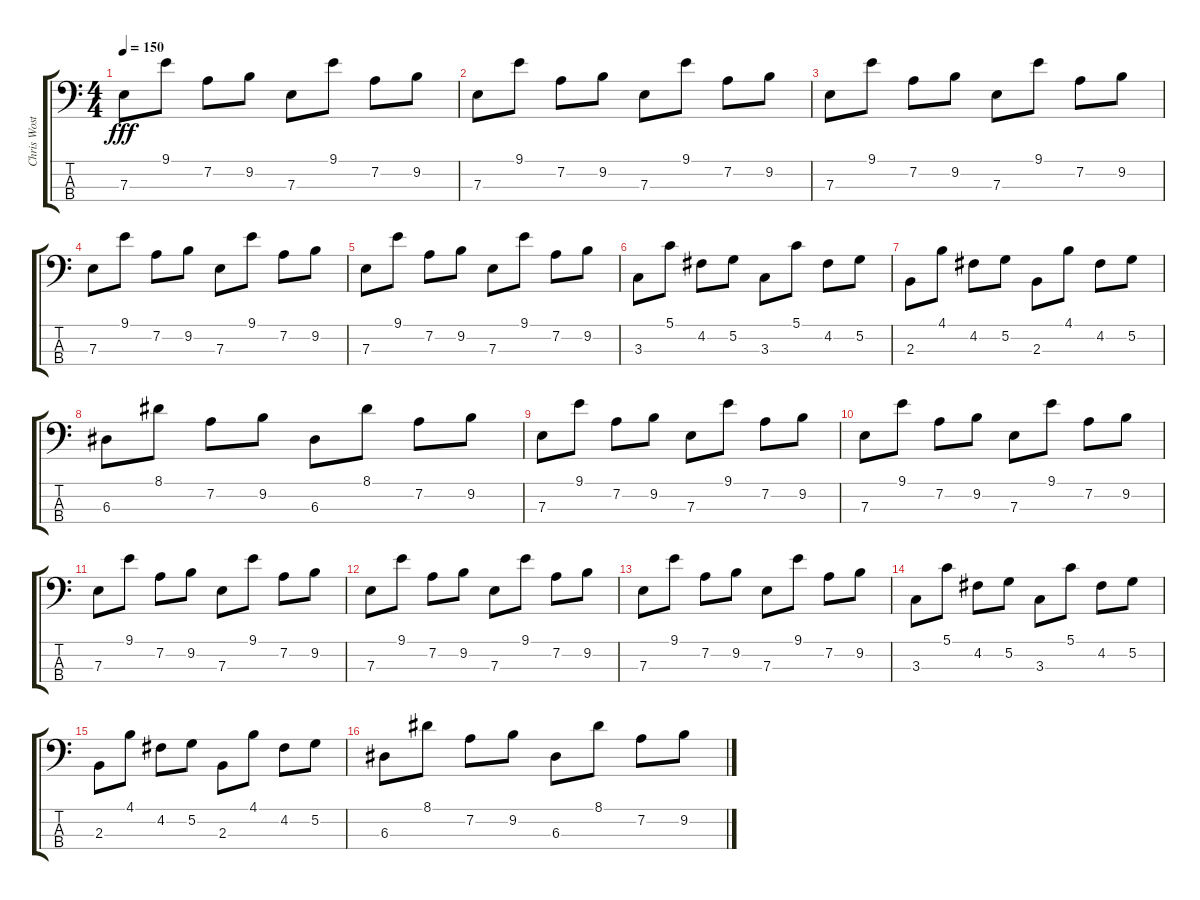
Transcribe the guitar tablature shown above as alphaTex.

\track ("Chris Wostelholme" "Chris Wost") {instrument electricbassfinger}
\staff {score tabs}
\tuning (G2 D2 A1 D1) {hide}
\ts (4 4)
\tempo 150
\clef f4
\ks c
7.3.8{dy fff} 9.1.8 7.2.8 9.2.8 7.3.8 9.1.8 7.2.8 9.2.8 |
7.3.8 9.1.8 7.2.8 9.2.8 7.3.8 9.1.8 7.2.8 9.2.8 |
7.3.8 9.1.8 7.2.8 9.2.8 7.3.8 9.1.8 7.2.8 9.2.8 |
7.3.8 9.1.8 7.2.8 9.2.8 7.3.8 9.1.8 7.2.8 9.2.8 |
7.3.8 9.1.8 7.2.8 9.2.8 7.3.8 9.1.8 7.2.8 9.2.8 |
3.3.8 5.1.8 4.2.8 5.2.8 3.3.8 5.1.8 4.2.8 5.2.8 |
2.3.8 4.1.8 4.2.8 5.2.8 2.3.8 4.1.8 4.2.8 5.2.8 |
6.3.8 8.1.8 7.2.8 9.2.8 6.3.8 8.1.8 7.2.8 9.2.8 |
7.3.8 9.1.8 7.2.8 9.2.8 7.3.8 9.1.8 7.2.8 9.2.8 |
7.3.8 9.1.8 7.2.8 9.2.8 7.3.8 9.1.8 7.2.8 9.2.8 |
7.3.8 9.1.8 7.2.8 9.2.8 7.3.8 9.1.8 7.2.8 9.2.8 |
7.3.8 9.1.8 7.2.8 9.2.8 7.3.8 9.1.8 7.2.8 9.2.8 |
7.3.8 9.1.8 7.2.8 9.2.8 7.3.8 9.1.8 7.2.8 9.2.8 |
3.3.8 5.1.8 4.2.8 5.2.8 3.3.8 5.1.8 4.2.8 5.2.8 |
2.3.8 4.1.8 4.2.8 5.2.8 2.3.8 4.1.8 4.2.8 5.2.8 |
6.3.8 8.1.8 7.2.8 9.2.8 6.3.8 8.1.8 7.2.8 9.2.8
